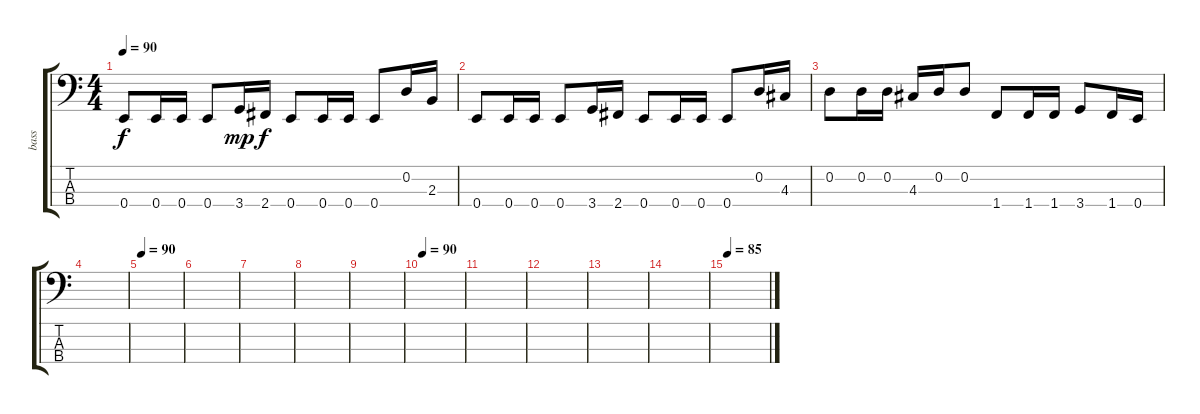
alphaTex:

\track ("bass" "bass") {instrument electricbassfinger}
\staff {score tabs}
\tuning (G2 D2 A1 E1) {hide}
\ts (4 4)
\tempo 90
\clef f4
\ks c
0.4.8{dy f} 0.4.16 0.4.16 0.4.8 3.4.16{dy mp} 2.4.16{dy f} 0.4.8 0.4.16 0.4.16 0.4.8 0.2.16 2.3.16 |
0.4.8 0.4.16 0.4.16 0.4.8 3.4.16 2.4.16 0.4.8 0.4.16 0.4.16 0.4.8 0.2.16 4.3.16 |
0.2.8 0.2.16 0.2.16 4.3.16 0.2.16 0.2.8 1.4.8 1.4.16 1.4.16 3.4.8 1.4.16 0.4.16 |
|
\tempo 90
|
|
|
|
|
\tempo 90
|
|
|
|
|
\tempo 85
